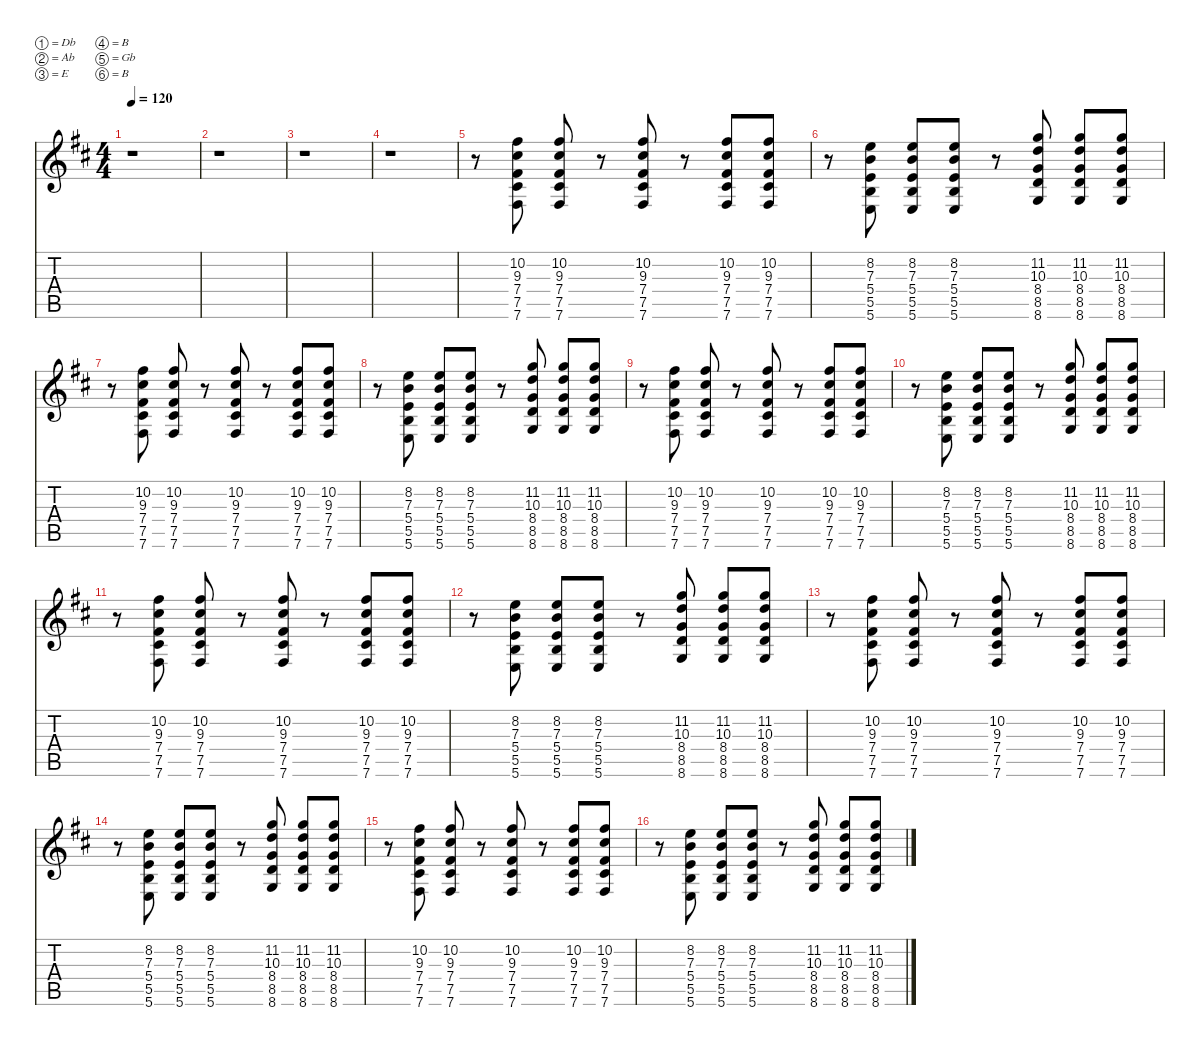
\defaultSystemsLayout 4
\hideDynamics
\bracketExtendMode nobrackets
\singleTrackTrackNamePolicy hidden
\multiTrackTrackNamePolicy hidden
\firstSystemTrackNameMode fullname
\firstSystemTrackNameOrientation horizontal
\otherSystemsTrackNameOrientation horizontal
\track ("Michael Gallagher Dist" "od.guit.") {defaultSystemsLayout 8 instrument overdrivenguitar}
\staff {score tabs}
\tuning (Db4 Ab3 E3 B2 Gb2 B1)
\ts (4 4)
\tempo 120
\clef g2
\ks bminor
r.1{dy f beam Down} |
r.1{beam Down} |
r.1{beam Down} |
r.1{beam Down} |
r.8{beam Down} (10.2{acc #} 9.3{acc #} 7.4{acc #} 7.5{acc #} 7.6{acc #}).8{beam Up} (10.2{acc #} 9.3{acc #} 7.4{acc #} 7.5{acc #} 7.6{acc #}).8{beam Up} r.8{beam Up} (10.2{acc #} 9.3{acc #} 7.4{acc #} 7.5{acc #} 7.6{acc #}).8{beam Up} r.8{beam Up} (10.2{acc #} 9.3{acc #} 7.4{acc #} 7.5{acc #} 7.6{acc #}).8{beam Up} (10.2{acc #} 9.3{acc #} 7.4{acc #} 7.5{acc #} 7.6{acc #}).8{beam Up} |
r.8{beam Down} (8.2{acc forcenatural} 7.3{acc forcenatural} 5.4{acc forcenatural} 5.5{acc forcenatural} 5.6{acc forcenatural}).8{beam Up} (8.2{acc forcenatural} 7.3{acc forcenatural} 5.4{acc forcenatural} 5.5{acc forcenatural} 5.6{acc forcenatural}).8{beam Up} (8.2{acc forcenatural} 7.3{acc forcenatural} 5.4{acc forcenatural} 5.5{acc forcenatural} 5.6{acc forcenatural}).8{beam Up} r.8{beam Up} (11.2{acc forcenatural} 10.3{acc forcenatural} 8.4{acc forcenatural} 8.5{acc forcenatural} 8.6{acc forcenatural}).8{beam Up} (11.2{acc forcenatural} 10.3{acc forcenatural} 8.4{acc forcenatural} 8.5{acc forcenatural} 8.6{acc forcenatural}).8{beam Up} (11.2{acc forcenatural} 10.3{acc forcenatural} 8.4{acc forcenatural} 8.5{acc forcenatural} 8.6{acc forcenatural}).8{beam Up} |
r.8{beam Down} (10.2{acc #} 9.3{acc #} 7.4{acc #} 7.5{acc #} 7.6{acc #}).8{beam Up} (10.2{acc #} 9.3{acc #} 7.4{acc #} 7.5{acc #} 7.6{acc #}).8{beam Up} r.8{beam Up} (10.2{acc #} 9.3{acc #} 7.4{acc #} 7.5{acc #} 7.6{acc #}).8{beam Up} r.8{beam Up} (10.2{acc #} 9.3{acc #} 7.4{acc #} 7.5{acc #} 7.6{acc #}).8{beam Up} (10.2{acc #} 9.3{acc #} 7.4{acc #} 7.5{acc #} 7.6{acc #}).8{beam Up} |
r.8{beam Down} (8.2{acc forcenatural} 7.3{acc forcenatural} 5.4{acc forcenatural} 5.5{acc forcenatural} 5.6{acc forcenatural}).8{beam Up} (8.2{acc forcenatural} 7.3{acc forcenatural} 5.4{acc forcenatural} 5.5{acc forcenatural} 5.6{acc forcenatural}).8{beam Up} (8.2{acc forcenatural} 7.3{acc forcenatural} 5.4{acc forcenatural} 5.5{acc forcenatural} 5.6{acc forcenatural}).8{beam Up} r.8{beam Up} (11.2{acc forcenatural} 10.3{acc forcenatural} 8.4{acc forcenatural} 8.5{acc forcenatural} 8.6{acc forcenatural}).8{beam Up} (11.2{acc forcenatural} 10.3{acc forcenatural} 8.4{acc forcenatural} 8.5{acc forcenatural} 8.6{acc forcenatural}).8{beam Up} (11.2{acc forcenatural} 10.3{acc forcenatural} 8.4{acc forcenatural} 8.5{acc forcenatural} 8.6{acc forcenatural}).8{beam Up} |
r.8{beam Down} (10.2{acc #} 9.3{acc #} 7.4{acc #} 7.5{acc #} 7.6{acc #}).8{beam Up} (10.2{acc #} 9.3{acc #} 7.4{acc #} 7.5{acc #} 7.6{acc #}).8{beam Up} r.8{beam Up} (10.2{acc #} 9.3{acc #} 7.4{acc #} 7.5{acc #} 7.6{acc #}).8{beam Up} r.8{beam Up} (10.2{acc #} 9.3{acc #} 7.4{acc #} 7.5{acc #} 7.6{acc #}).8{beam Up} (10.2{acc #} 9.3{acc #} 7.4{acc #} 7.5{acc #} 7.6{acc #}).8{beam Up} |
r.8{beam Down} (8.2{acc forcenatural} 7.3{acc forcenatural} 5.4{acc forcenatural} 5.5{acc forcenatural} 5.6{acc forcenatural}).8{beam Up} (8.2{acc forcenatural} 7.3{acc forcenatural} 5.4{acc forcenatural} 5.5{acc forcenatural} 5.6{acc forcenatural}).8{beam Up} (8.2{acc forcenatural} 7.3{acc forcenatural} 5.4{acc forcenatural} 5.5{acc forcenatural} 5.6{acc forcenatural}).8{beam Up} r.8{beam Up} (11.2{acc forcenatural} 10.3{acc forcenatural} 8.4{acc forcenatural} 8.5{acc forcenatural} 8.6{acc forcenatural}).8{beam Up} (11.2{acc forcenatural} 10.3{acc forcenatural} 8.4{acc forcenatural} 8.5{acc forcenatural} 8.6{acc forcenatural}).8{beam Up} (11.2{acc forcenatural} 10.3{acc forcenatural} 8.4{acc forcenatural} 8.5{acc forcenatural} 8.6{acc forcenatural}).8{beam Up} |
r.8{beam Down} (10.2{acc #} 9.3{acc #} 7.4{acc #} 7.5{acc #} 7.6{acc #}).8{beam Up} (10.2{acc #} 9.3{acc #} 7.4{acc #} 7.5{acc #} 7.6{acc #}).8{beam Up} r.8{beam Up} (10.2{acc #} 9.3{acc #} 7.4{acc #} 7.5{acc #} 7.6{acc #}).8{beam Up} r.8{beam Up} (10.2{acc #} 9.3{acc #} 7.4{acc #} 7.5{acc #} 7.6{acc #}).8{beam Up} (10.2{acc #} 9.3{acc #} 7.4{acc #} 7.5{acc #} 7.6{acc #}).8{beam Up} |
r.8{beam Down} (8.2{acc forcenatural} 7.3{acc forcenatural} 5.4{acc forcenatural} 5.5{acc forcenatural} 5.6{acc forcenatural}).8{beam Up} (8.2{acc forcenatural} 7.3{acc forcenatural} 5.4{acc forcenatural} 5.5{acc forcenatural} 5.6{acc forcenatural}).8{beam Up} (8.2{acc forcenatural} 7.3{acc forcenatural} 5.4{acc forcenatural} 5.5{acc forcenatural} 5.6{acc forcenatural}).8{beam Up} r.8{beam Up} (11.2{acc forcenatural} 10.3{acc forcenatural} 8.4{acc forcenatural} 8.5{acc forcenatural} 8.6{acc forcenatural}).8{beam Up} (11.2{acc forcenatural} 10.3{acc forcenatural} 8.4{acc forcenatural} 8.5{acc forcenatural} 8.6{acc forcenatural}).8{beam Up} (11.2{acc forcenatural} 10.3{acc forcenatural} 8.4{acc forcenatural} 8.5{acc forcenatural} 8.6{acc forcenatural}).8{beam Up} |
r.8{beam Down} (10.2{acc #} 9.3{acc #} 7.4{acc #} 7.5{acc #} 7.6{acc #}).8{beam Up} (10.2{acc #} 9.3{acc #} 7.4{acc #} 7.5{acc #} 7.6{acc #}).8{beam Up} r.8{beam Up} (10.2{acc #} 9.3{acc #} 7.4{acc #} 7.5{acc #} 7.6{acc #}).8{beam Up} r.8{beam Up} (10.2{acc #} 9.3{acc #} 7.4{acc #} 7.5{acc #} 7.6{acc #}).8{beam Up} (10.2{acc #} 9.3{acc #} 7.4{acc #} 7.5{acc #} 7.6{acc #}).8{beam Up} |
r.8{beam Down} (8.2{acc forcenatural} 7.3{acc forcenatural} 5.4{acc forcenatural} 5.5{acc forcenatural} 5.6{acc forcenatural}).8{beam Up} (8.2{acc forcenatural} 7.3{acc forcenatural} 5.4{acc forcenatural} 5.5{acc forcenatural} 5.6{acc forcenatural}).8{beam Up} (8.2{acc forcenatural} 7.3{acc forcenatural} 5.4{acc forcenatural} 5.5{acc forcenatural} 5.6{acc forcenatural}).8{beam Up} r.8{beam Up} (11.2{acc forcenatural} 10.3{acc forcenatural} 8.4{acc forcenatural} 8.5{acc forcenatural} 8.6{acc forcenatural}).8{beam Up} (11.2{acc forcenatural} 10.3{acc forcenatural} 8.4{acc forcenatural} 8.5{acc forcenatural} 8.6{acc forcenatural}).8{beam Up} (11.2{acc forcenatural} 10.3{acc forcenatural} 8.4{acc forcenatural} 8.5{acc forcenatural} 8.6{acc forcenatural}).8{beam Up} |
r.8{beam Down} (10.2{acc #} 9.3{acc #} 7.4{acc #} 7.5{acc #} 7.6{acc #}).8{beam Up} (10.2{acc #} 9.3{acc #} 7.4{acc #} 7.5{acc #} 7.6{acc #}).8{beam Up} r.8{beam Up} (10.2{acc #} 9.3{acc #} 7.4{acc #} 7.5{acc #} 7.6{acc #}).8{beam Up} r.8{beam Up} (10.2{acc #} 9.3{acc #} 7.4{acc #} 7.5{acc #} 7.6{acc #}).8{beam Up} (10.2{acc #} 9.3{acc #} 7.4{acc #} 7.5{acc #} 7.6{acc #}).8{beam Up} |
r.8{beam Down} (8.2{acc forcenatural} 7.3{acc forcenatural} 5.4{acc forcenatural} 5.5{acc forcenatural} 5.6{acc forcenatural}).8{beam Up} (8.2{acc forcenatural} 7.3{acc forcenatural} 5.4{acc forcenatural} 5.5{acc forcenatural} 5.6{acc forcenatural}).8{beam Up} (8.2{acc forcenatural} 7.3{acc forcenatural} 5.4{acc forcenatural} 5.5{acc forcenatural} 5.6{acc forcenatural}).8{beam Up} r.8{beam Up} (11.2{acc forcenatural} 10.3{acc forcenatural} 8.4{acc forcenatural} 8.5{acc forcenatural} 8.6{acc forcenatural}).8{beam Up} (11.2{acc forcenatural} 10.3{acc forcenatural} 8.4{acc forcenatural} 8.5{acc forcenatural} 8.6{acc forcenatural}).8{beam Up} (11.2{acc forcenatural} 10.3{acc forcenatural} 8.4{acc forcenatural} 8.5{acc forcenatural} 8.6{acc forcenatural}).8{beam Up}
